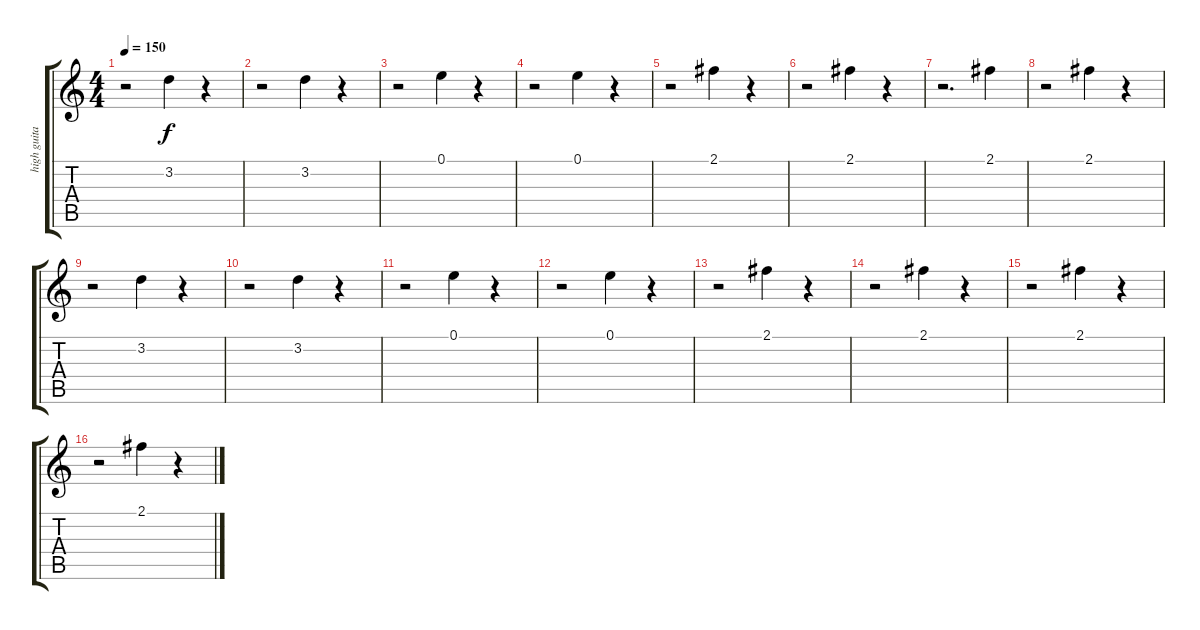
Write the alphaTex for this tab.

\track ("high guitar" "high guita") {instrument acousticguitarnylon}
\staff {score tabs}
\tuning (E4 B3 G3 D3 A2 E2) {hide}
\ts (4 4)
\tempo 150
\clef g2
\ks c
r.2{dy f} 3.2.4 r.4 |
r.2 3.2.4 r.4 |
r.2 0.1.4 r.4 |
r.2 0.1.4 r.4 |
r.2 2.1.4 r.4 |
r.2 2.1.4 r.4 |
r.2{d} 2.1.4 |
r.2 2.1.4 r.4 |
r.2 3.2.4 r.4 |
r.2 3.2.4 r.4 |
r.2 0.1.4 r.4 |
r.2 0.1.4 r.4 |
r.2 2.1.4 r.4 |
r.2 2.1.4 r.4 |
r.2 2.1.4 r.4 |
r.2 2.1.4 r.4
